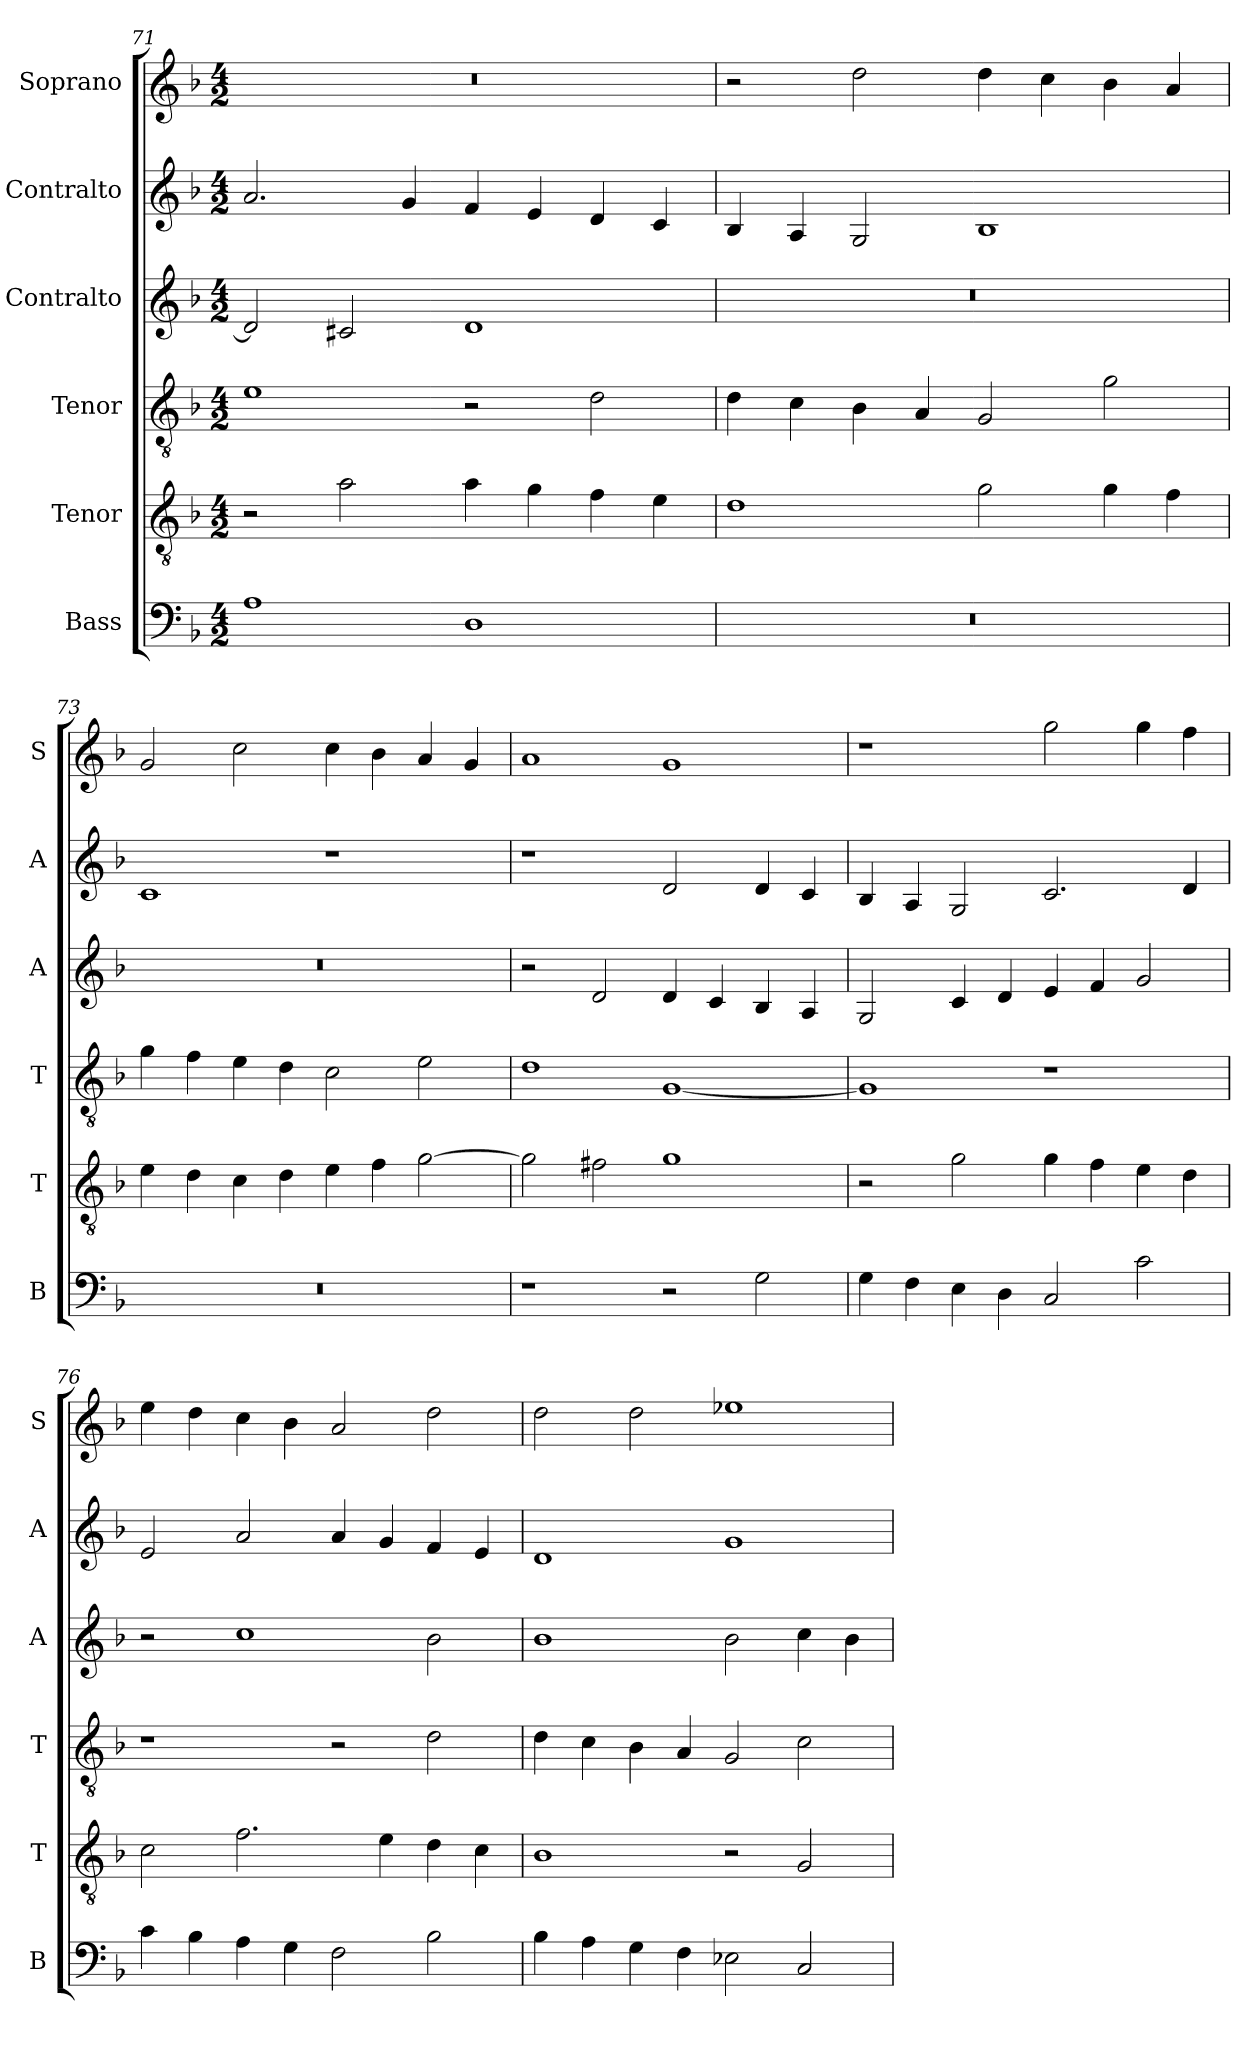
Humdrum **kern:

**kern	**kern	**kern	**kern	**kern	**kern
*part6	*part5	*part4	*part3	*part2	*part1
*staff6	*staff5	*staff4	*staff3	*staff2	*staff1
*I"Bass	*I"Tenor	*I"Tenor	*I"Contralto	*I"Contralto	*I"Soprano
*I'B	*I'T	*I'T	*I'A	*I'A	*I'S
*clefF4	*clefGv2	*clefGv2	*clefG2	*clefG2	*clefG2
*k[b-]	*k[b-]	*k[b-]	*k[b-]	*k[b-]	*k[b-]
*G:dor	*G:dor	*G:dor	*G:dor	*G:dor	*G:dor
*M4/2	*M4/2	*M4/2	*M4/2	*M4/2	*M4/2
=71	=71	=71	=71	=71	=71
1A	2r	1e	2d]	2.a	0r
.	2a	.	2c#X	.	.
.	.	.	.	4g	.
1D	4a	2r	1d	4f	.
.	4g	.	.	4e	.
.	4f	2d	.	4d	.
.	4e	.	.	4c	.
=72	=72	=72	=72	=72	=72
0r	1d	4d	0r	4B-	2r
.	.	4c	.	4A	.
.	.	4B-	.	2G	2dd
.	.	4A	.	.	.
.	2g	2G	.	1B-	4dd
.	.	.	.	.	4cc
.	4g	2g	.	.	4b-
.	4f	.	.	.	4a
=73	=73	=73	=73	=73	=73
0r	4e	4g	0r	1c	2g
.	4d	4f	.	.	.
.	4c	4e	.	.	2cc
.	4d	4d	.	.	.
.	4e	2c	.	1r	4cc
.	4f	.	.	.	4b-
.	[2g	2e	.	.	4a
.	.	.	.	.	4g
=74	=74	=74	=74	=74	=74
1r	2g]	1d	2r	1r	1a
.	2f#X	.	2d	.	.
2r	1g	[1G	4d	2d	1g
.	.	.	4c	.	.
2G	.	.	4B-	4d	.
.	.	.	4A	4c	.
=75	=75	=75	=75	=75	=75
4G	2r	1G]	2G	4B-	1r
4F	.	.	.	4A	.
4E	2g	.	4c	2G	.
4D	.	.	4d	.	.
2C	4g	1r	4e	2.c	2gg
.	4f	.	4f	.	.
2c	4e	.	2g	.	4gg
.	4d	.	.	4d	4ff
=76	=76	=76	=76	=76	=76
4c	2c	1r	2r	2e	4ee
4B-	.	.	.	.	4dd
4A	2.f	.	1cc	2a	4cc
4G	.	.	.	.	4b-
2F	.	2r	.	4a	2a
.	4e	.	.	4g	.
2B-	4d	2d	2b-	4f	2dd
.	4c	.	.	4e	.
=77	=77	=77	=77	=77	=77
4B-	1B-	4d	1b-	1d	2dd
4A	.	4c	.	.	.
4G	.	4B-	.	.	2dd
4F	.	4A	.	.	.
2E-X	2r	2G	2b-	1g	1ee-X
2C	2G	2c	4cc	.	.
.	.	.	4b-	.	.
=	=	=	=	=	=
*-	*-	*-	*-	*-	*-
